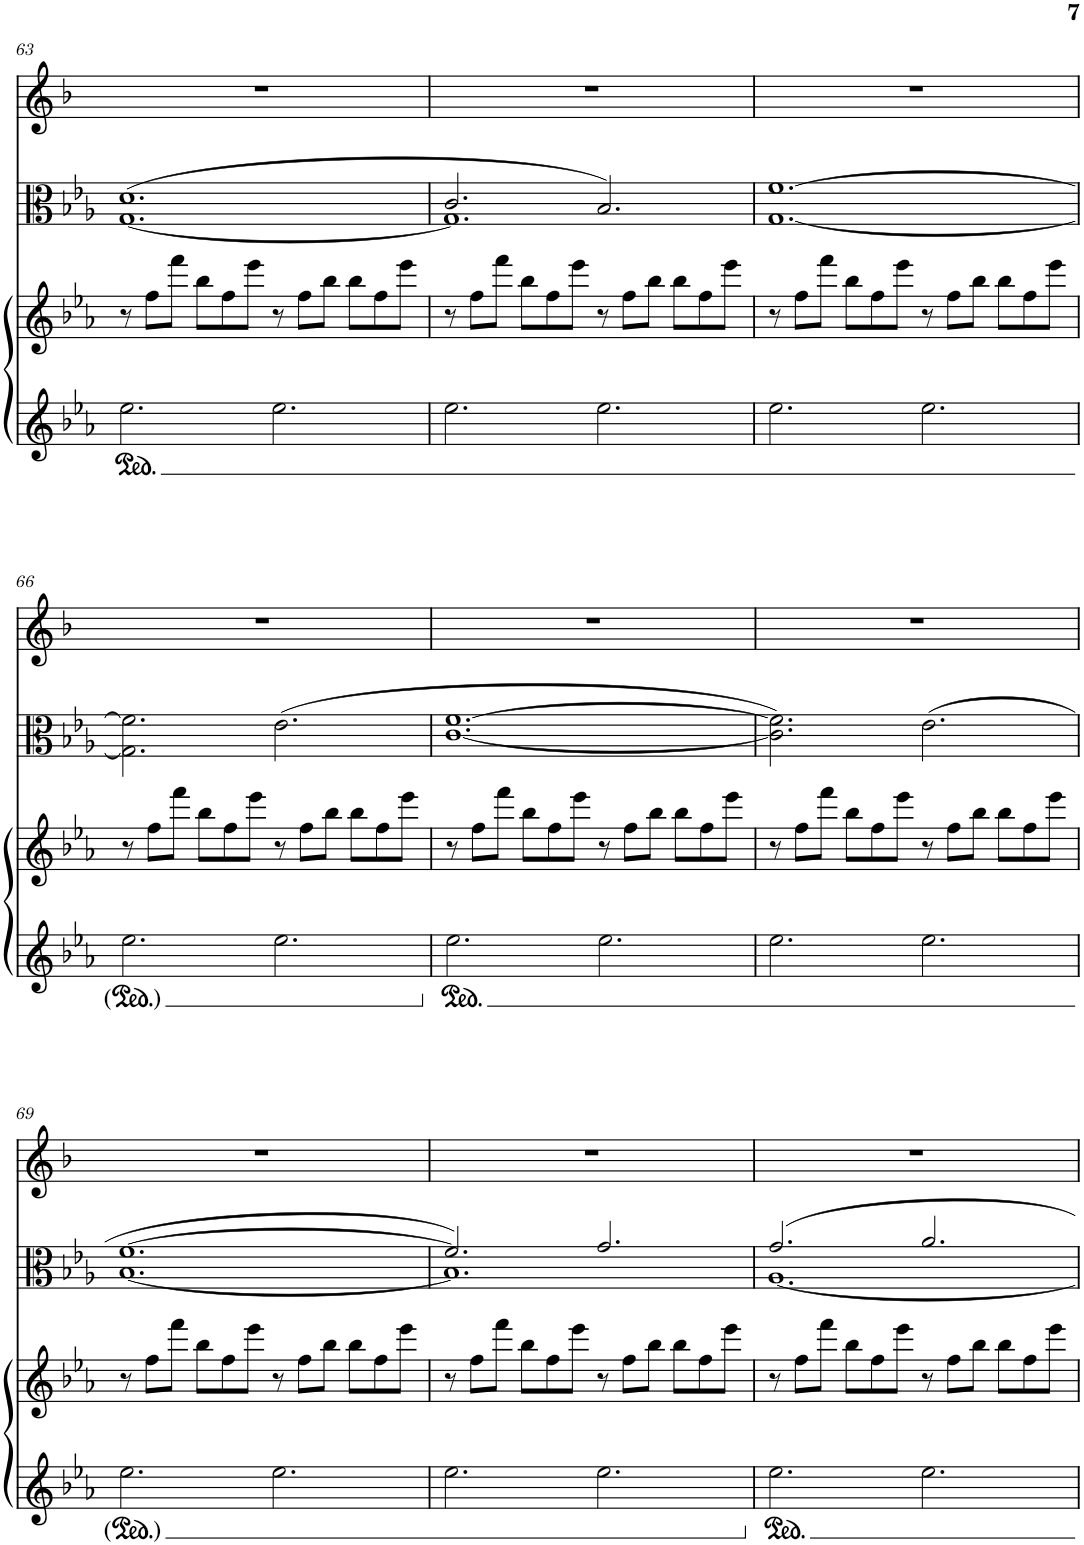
**kern	**kern	**kern	**kern
*part3	*part3	*part2	*part1
*staff4	*staff3	*staff2	*staff1
*I"Piano	*	*I"Viola	*I"Clarinet in Bb
*I'Pno	*	*I'Vla	*I'Cl
!!LO:PB:g=z
*clefG2	*clefG2	*clefC3	*clefG2
*	*	*	*Trd1c2
*k[b-e-a-]	*k[b-e-a-]	*k[b-e-a-]	*k[b-]
*M12/8	*M12/8	*M12/8	*M12/8
=63	=63	=63	=63
*	*	*^	*
2.ee-\	8r	(1.d	[1.G	1.r
.	8ff\L	.	.	.
.	8fff\J	.	.	.
.	8bb-\L	.	.	.
.	8ff\	.	.	.
.	8eee-\J	.	.	.
2.ee-\	8r	.	.	.
.	8ff\L	.	.	.
.	8bb-\J	.	.	.
.	8bb-\L	.	.	.
.	8ff\	.	.	.
.	8eee-\J	.	.	.
=64	=64	=64	=64	=64
2.ee-\	8r	2.c/	1.G]	1.r
.	8ff\L	.	.	.
.	8fff\J	.	.	.
.	8bb-\L	.	.	.
.	8ff\	.	.	.
.	8eee-\J	.	.	.
2.ee-\	8r	2.B-/)	.	.
.	8ff\L	.	.	.
.	8bb-\J	.	.	.
.	8bb-\L	.	.	.
.	8ff\	.	.	.
.	8eee-\J	.	.	.
*	*	*v	*v	*
=65	=65	=65	=65
2.ee-\	8r	[1.G [1.f	1.r
.	8ff\L	.	.
.	8fff\J	.	.
.	8bb-\L	.	.
.	8ff\	.	.
.	8eee-\J	.	.
2.ee-\	8r	.	.
.	8ff\L	.	.
.	8bb-\J	.	.
.	8bb-\L	.	.
.	8ff\	.	.
.	8eee-\J	.	.
!!LO:LB:g=z
=66	=66	=66	=66
2.ee-\	8r	2.G\] 2.f\]	1.r
.	8ff\L	.	.
.	8fff\J	.	.
.	8bb-\L	.	.
.	8ff\	.	.
.	8eee-\J	.	.
2.ee-\	8r	(2.e-\	.
.	8ff\L	.	.
.	8bb-\J	.	.
.	8bb-\L	.	.
.	8ff\	.	.
.	8eee-\J	.	.
=67	=67	=67	=67
2.ee-\	8r	[1.c [1.f	1.r
.	8ff\L	.	.
.	8fff\J	.	.
.	8bb-\L	.	.
.	8ff\	.	.
.	8eee-\J	.	.
2.ee-\	8r	.	.
.	8ff\L	.	.
.	8bb-\J	.	.
.	8bb-\L	.	.
.	8ff\	.	.
.	8eee-\J	.	.
=68	=68	=68	=68
2.ee-\	8r	2.c\] 2.f\])	1.r
.	8ff\L	.	.
.	8fff\J	.	.
.	8bb-\L	.	.
.	8ff\	.	.
.	8eee-\J	.	.
2.ee-\	8r	(2.e-\	.
.	8ff\L	.	.
.	8bb-\J	.	.
.	8bb-\L	.	.
.	8ff\	.	.
.	8eee-\J	.	.
!!LO:LB:g=z
=69	=69	=69	=69
*	*	*^	*
2.ee-\	8r	[1.f	[1.B-	1.r
.	8ff\L	.	.	.
.	8fff\J	.	.	.
.	8bb-\L	.	.	.
.	8ff\	.	.	.
.	8eee-\J	.	.	.
2.ee-\	8r	.	.	.
.	8ff\L	.	.	.
.	8bb-\J	.	.	.
.	8bb-\L	.	.	.
.	8ff\	.	.	.
.	8eee-\J	.	.	.
=70	=70	=70	=70	=70
2.ee-\	8r	2.f/])	1.B-]	1.r
.	8ff\L	.	.	.
.	8fff\J	.	.	.
.	8bb-\L	.	.	.
.	8ff\	.	.	.
.	8eee-\J	.	.	.
2.ee-\	8r	2.g/	.	.
.	8ff\L	.	.	.
.	8bb-\J	.	.	.
.	8bb-\L	.	.	.
.	8ff\	.	.	.
.	8eee-\J	.	.	.
=71	=71	=71	=71	=71
2.ee-\	8r	2.g/	[1.A-	1.r
.	8ff\L	.	.	.
.	8fff\J	.	.	.
.	8bb-\L	.	.	.
.	8ff\	.	.	.
.	8eee-\J	.	.	.
2.ee-\	8r	2.a-/	.	.
.	8ff\L	.	.	.
.	8bb-\J	.	.	.
.	8bb-\L	.	.	.
.	8ff\	.	.	.
.	8eee-\J	.	.	.
*	*	*v	*v	*
=	=	=	=
*-	*-	*-	*-
